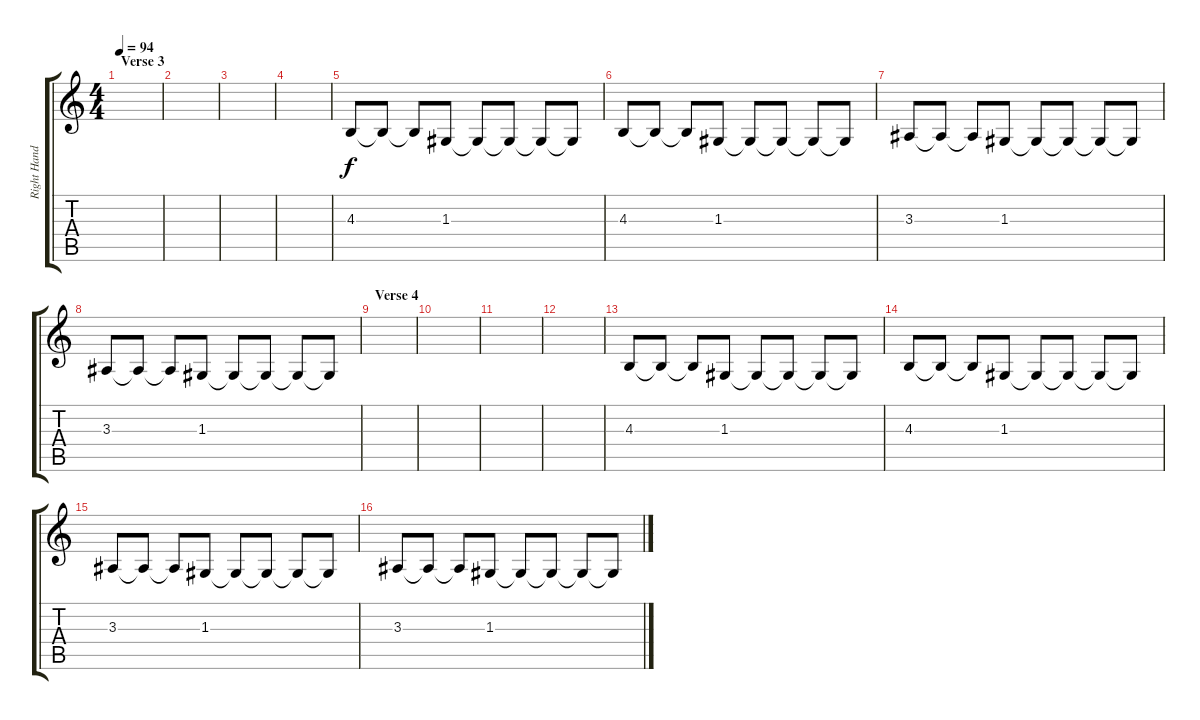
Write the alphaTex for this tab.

\track ("Right Hand" "Right Hand") {instrument acousticgrandpiano}
\staff {score tabs}
\tuning (E4 B3 G3 D3 A2 E2) {hide}
\ts (4 4)
\section ("" "Verse 3")
\tempo 94
\clef g2
\ks c
|
|
|
|
4.3.8 4.3{t}.8 4.3{t}.8 1.3.8 1.3{t}.8 1.3{t}.8 1.3{t}.8 1.3{t}.8 |
4.3.8 4.3{t}.8 4.3{t}.8 1.3.8 1.3{t}.8 1.3{t}.8 1.3{t}.8 1.3{t}.8 |
3.3.8 3.3{t}.8 3.3{t}.8 1.3.8 1.3{t}.8 1.3{t}.8 1.3{t}.8 1.3{t}.8 |
3.3.8 3.3{t}.8 3.3{t}.8 1.3.8 1.3{t}.8 1.3{t}.8 1.3{t}.8 1.3{t}.8 |
\section ("" "Verse 4")
|
|
|
|
4.3.8 4.3{t}.8 4.3{t}.8 1.3.8 1.3{t}.8 1.3{t}.8 1.3{t}.8 1.3{t}.8 |
4.3.8 4.3{t}.8 4.3{t}.8 1.3.8 1.3{t}.8 1.3{t}.8 1.3{t}.8 1.3{t}.8 |
3.3.8 3.3{t}.8 3.3{t}.8 1.3.8 1.3{t}.8 1.3{t}.8 1.3{t}.8 1.3{t}.8 |
3.3.8 3.3{t}.8 3.3{t}.8 1.3.8 1.3{t}.8 1.3{t}.8 1.3{t}.8 1.3{t}.8
